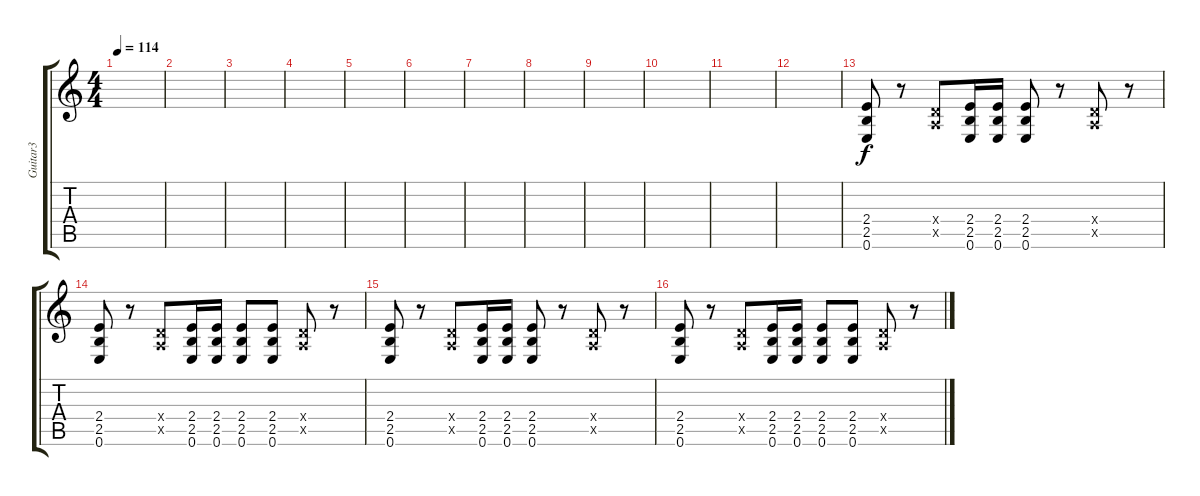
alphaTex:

\track ("Guitar3" "Guitar3") {instrument electricguitarclean}
\staff {score tabs}
\tuning (E4 B3 G3 D3 A2 E2) {hide}
\ts (4 4)
\tempo 114
\clef g2
\ks c
|
|
|
|
|
|
|
|
|
|
|
|
(2.4 2.5 0.6).8 r.8 (0.4{x} 0.5{x}).8 (2.4 2.5 0.6).16 (2.4 2.5 0.6).16 (2.4 2.5 0.6).8 r.8 (0.4{x} 0.5{x}).8 r.8 |
(2.4 2.5 0.6).8 r.8 (0.4{x} 0.5{x}).8 (2.4 2.5 0.6).16 (2.4 2.5 0.6).16 (2.4 2.5 0.6).8 (2.4 2.5 0.6).8 (0.4{x} 0.5{x}).8 r.8 |
(2.4 2.5 0.6).8 r.8 (0.4{x} 0.5{x}).8 (2.4 2.5 0.6).16 (2.4 2.5 0.6).16 (2.4 2.5 0.6).8 r.8 (0.4{x} 0.5{x}).8 r.8 |
(2.4 2.5 0.6).8 r.8 (0.4{x} 0.5{x}).8 (2.4 2.5 0.6).16 (2.4 2.5 0.6).16 (2.4 2.5 0.6).8 (2.4 2.5 0.6).8 (0.4{x} 0.5{x}).8 r.8
